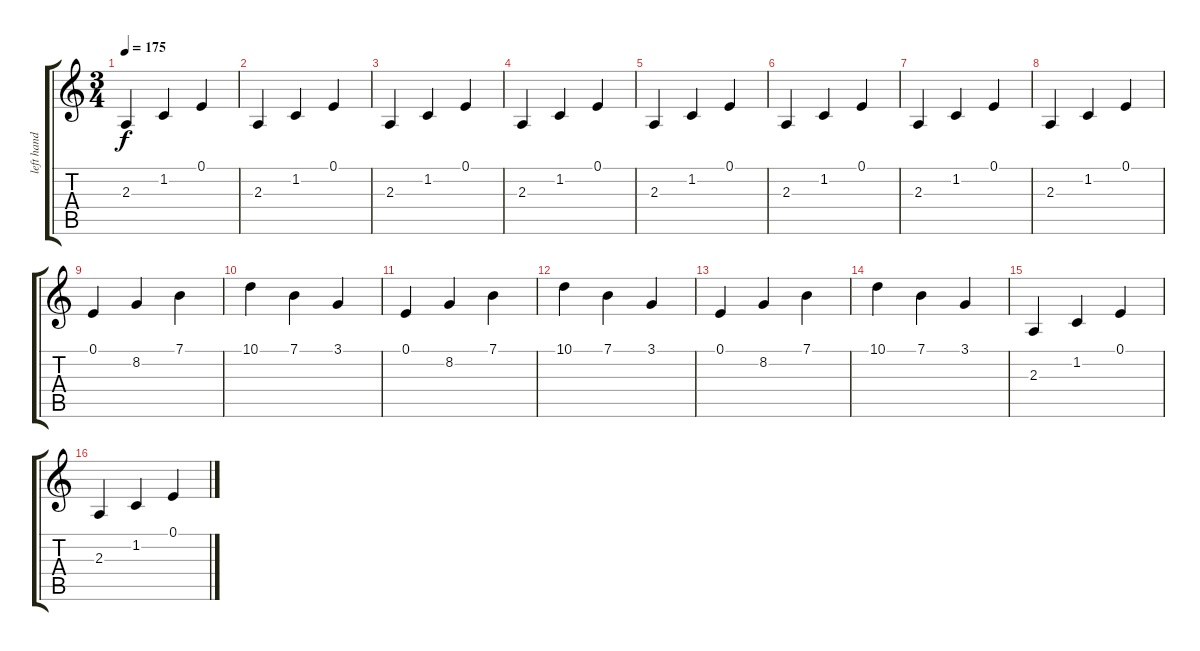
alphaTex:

\track ("left hand" "left hand") {instrument acousticgrandpiano}
\staff {score tabs}
\tuning (E4 B3 G3 D3 A2 E2) {hide}
\ts (3 4)
\tempo 175
\clef g2
\ks c
2.3.4{dy f} 1.2.4 0.1.4 |
2.3.4 1.2.4 0.1.4 |
2.3.4 1.2.4 0.1.4 |
2.3.4 1.2.4 0.1.4 |
2.3.4 1.2.4 0.1.4 |
2.3.4 1.2.4 0.1.4 |
2.3.4 1.2.4 0.1.4 |
2.3.4 1.2.4 0.1.4 |
0.1.4 8.2.4 7.1.4 |
10.1.4 7.1.4 3.1.4 |
0.1.4 8.2.4 7.1.4 |
10.1.4 7.1.4 3.1.4 |
0.1.4 8.2.4 7.1.4 |
10.1.4 7.1.4 3.1.4 |
2.3.4 1.2.4 0.1.4 |
2.3.4 1.2.4 0.1.4
